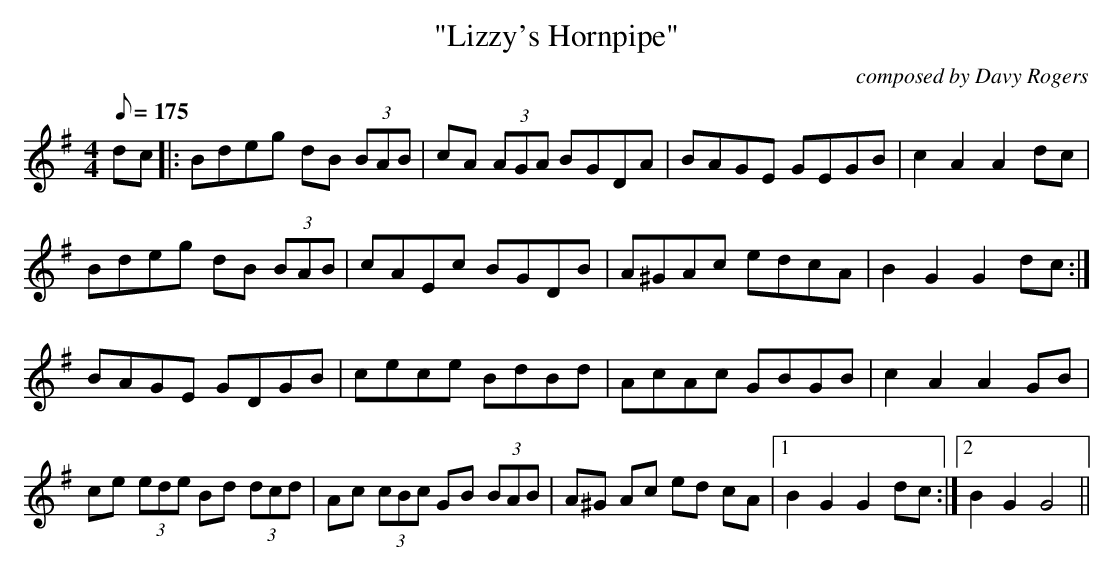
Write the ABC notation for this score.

X:1
T:"Lizzy's Hornpipe"
C:composed by Davy Rogers
L:1/8
Q:175
K:G
M:4/4
dc |: Bdeg dB (3BAB | cA (3AGA BGDA | BAGE GEGB | c2 A2 A2 dc |
Bdeg dB (3BAB | cAEc BGDB | A^GAc edcA | B2 G2 G2 dc :|
BAGE GDGB | cece BdBd | AcAc GBGB | c2 A2 A2 GB |
ce (3ede Bd (3dcd | Ac (3cBc GB (3BAB | A^G Ac ed cA |1 B2 G2 G2 dc :|2 B2 G2 G4 ||
